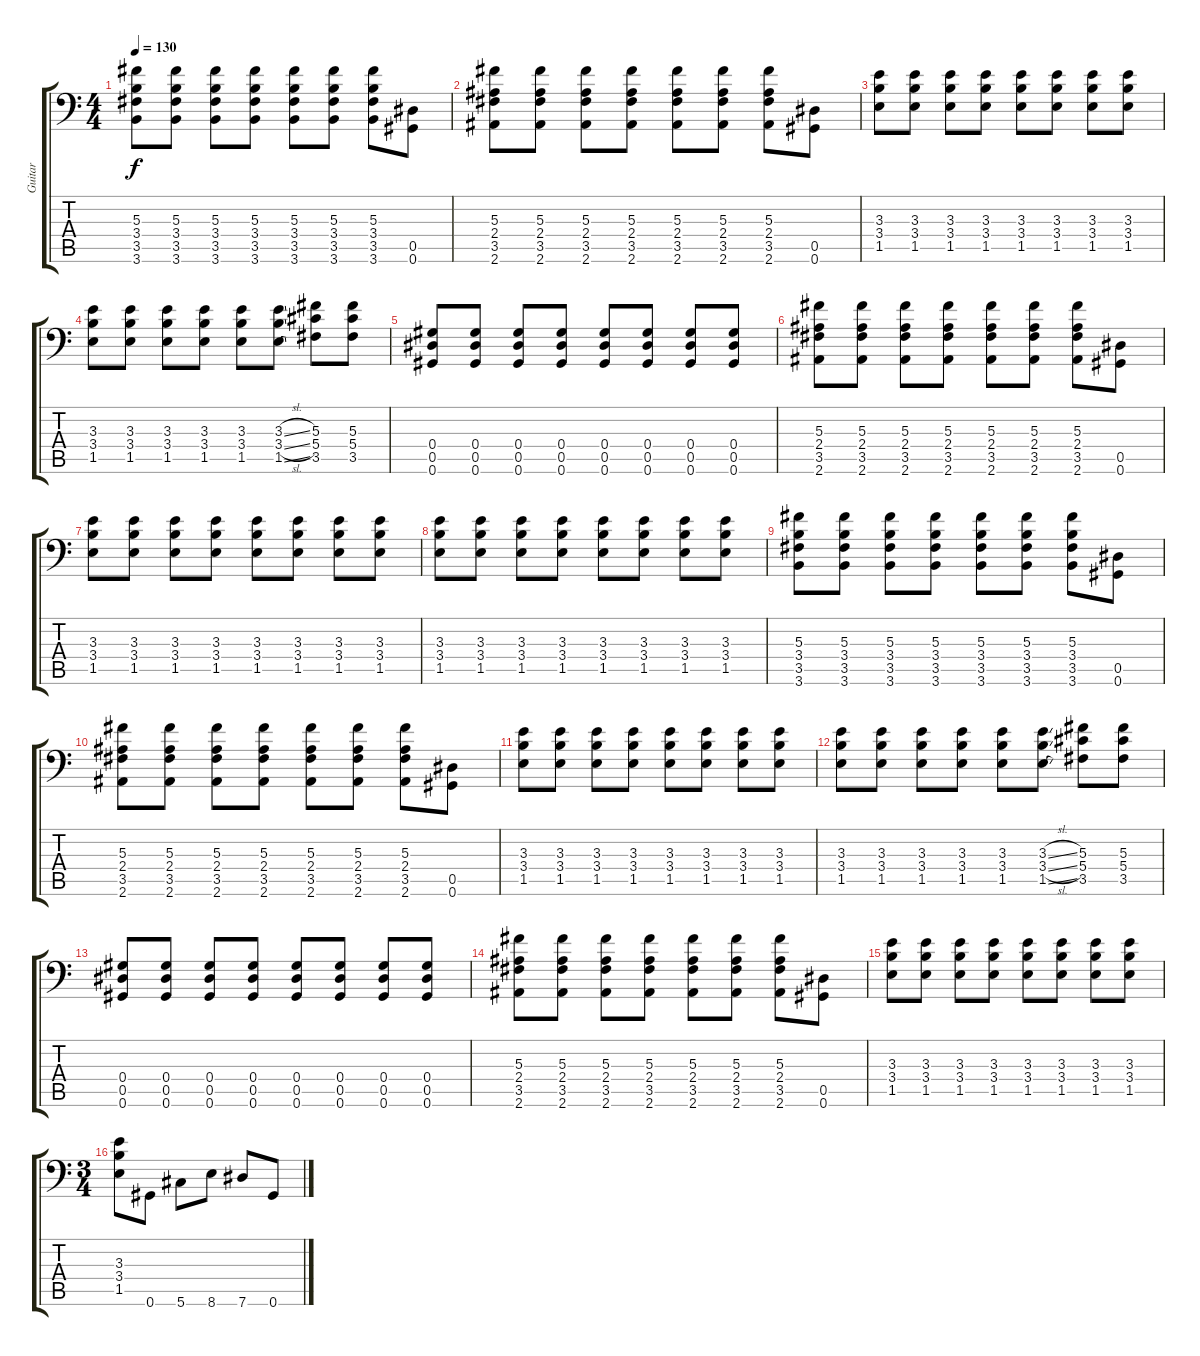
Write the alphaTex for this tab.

\track ("Guitar" "Guitar") {instrument overdrivenguitar}
\staff {score tabs}
\tuning (Bb3 Gb3 Db3 Ab2 Eb2 Ab1) {hide}
\ts (4 4)
\tempo 130
\clef f4
\ks c
(5.3 3.4 3.5 3.6).8{dy f} (5.3 3.4 3.5 3.6).8 (5.3 3.4 3.5 3.6).8 (5.3 3.4 3.5 3.6).8 (5.3 3.4 3.5 3.6).8 (5.3 3.4 3.5 3.6).8 (5.3 3.4 3.5 3.6).8 (0.5 0.6).8 |
(5.3 2.4 3.5 2.6).8 (5.3 2.4 3.5 2.6).8 (5.3 2.4 3.5 2.6).8 (5.3 2.4 3.5 2.6).8 (5.3 2.4 3.5 2.6).8 (5.3 2.4 3.5 2.6).8 (5.3 2.4 3.5 2.6).8 (0.5 0.6).8 |
(3.3 3.4 1.5).8 (3.3 3.4 1.5).8 (3.3 3.4 1.5).8 (3.3 3.4 1.5).8 (3.3 3.4 1.5).8 (3.3 3.4 1.5).8 (3.3 3.4 1.5).8 (3.3 3.4 1.5).8 |
(3.3 3.4 1.5).8 (3.3 3.4 1.5).8 (3.3 3.4 1.5).8 (3.3 3.4 1.5).8 (3.3 3.4 1.5).8 (3.3{sl} 3.4{sl} 1.5{sl}).8 (5.3 5.4 3.5).8 (5.3 5.4 3.5).8 |
(0.4 0.5 0.6).8 (0.4 0.5 0.6).8 (0.4 0.5 0.6).8 (0.4 0.5 0.6).8 (0.4 0.5 0.6).8 (0.4 0.5 0.6).8 (0.4 0.5 0.6).8 (0.4 0.5 0.6).8 |
(5.3 2.4 3.5 2.6).8 (5.3 2.4 3.5 2.6).8 (5.3 2.4 3.5 2.6).8 (5.3 2.4 3.5 2.6).8 (5.3 2.4 3.5 2.6).8 (5.3 2.4 3.5 2.6).8 (5.3 2.4 3.5 2.6).8 (0.5 0.6).8 |
(3.3 3.4 1.5).8 (3.3 3.4 1.5).8 (3.3 3.4 1.5).8 (3.3 3.4 1.5).8 (3.3 3.4 1.5).8 (3.3 3.4 1.5).8 (3.3 3.4 1.5).8 (3.3 3.4 1.5).8 |
(3.3 3.4 1.5).8 (3.3 3.4 1.5).8 (3.3 3.4 1.5).8 (3.3 3.4 1.5).8 (3.3 3.4 1.5).8 (3.3 3.4 1.5).8 (3.3 3.4 1.5).8 (3.3 3.4 1.5).8 |
(5.3 3.4 3.5 3.6).8 (5.3 3.4 3.5 3.6).8 (5.3 3.4 3.5 3.6).8 (5.3 3.4 3.5 3.6).8 (5.3 3.4 3.5 3.6).8 (5.3 3.4 3.5 3.6).8 (5.3 3.4 3.5 3.6).8 (0.5 0.6).8 |
(5.3 2.4 3.5 2.6).8 (5.3 2.4 3.5 2.6).8 (5.3 2.4 3.5 2.6).8 (5.3 2.4 3.5 2.6).8 (5.3 2.4 3.5 2.6).8 (5.3 2.4 3.5 2.6).8 (5.3 2.4 3.5 2.6).8 (0.5 0.6).8 |
(3.3 3.4 1.5).8 (3.3 3.4 1.5).8 (3.3 3.4 1.5).8 (3.3 3.4 1.5).8 (3.3 3.4 1.5).8 (3.3 3.4 1.5).8 (3.3 3.4 1.5).8 (3.3 3.4 1.5).8 |
(3.3 3.4 1.5).8 (3.3 3.4 1.5).8 (3.3 3.4 1.5).8 (3.3 3.4 1.5).8 (3.3 3.4 1.5).8 (3.3{sl} 3.4{sl} 1.5{sl}).8 (5.3 5.4 3.5).8 (5.3 5.4 3.5).8 |
(0.4 0.5 0.6).8 (0.4 0.5 0.6).8 (0.4 0.5 0.6).8 (0.4 0.5 0.6).8 (0.4 0.5 0.6).8 (0.4 0.5 0.6).8 (0.4 0.5 0.6).8 (0.4 0.5 0.6).8 |
(5.3 2.4 3.5 2.6).8 (5.3 2.4 3.5 2.6).8 (5.3 2.4 3.5 2.6).8 (5.3 2.4 3.5 2.6).8 (5.3 2.4 3.5 2.6).8 (5.3 2.4 3.5 2.6).8 (5.3 2.4 3.5 2.6).8 (0.5 0.6).8 |
(3.3 3.4 1.5).8 (3.3 3.4 1.5).8 (3.3 3.4 1.5).8 (3.3 3.4 1.5).8 (3.3 3.4 1.5).8 (3.3 3.4 1.5).8 (3.3 3.4 1.5).8 (3.3 3.4 1.5).8 |
\ts (3 4)
(3.3 3.4 1.5).8 0.6.8 5.6.8 8.6.8 7.6.8 0.6.8
